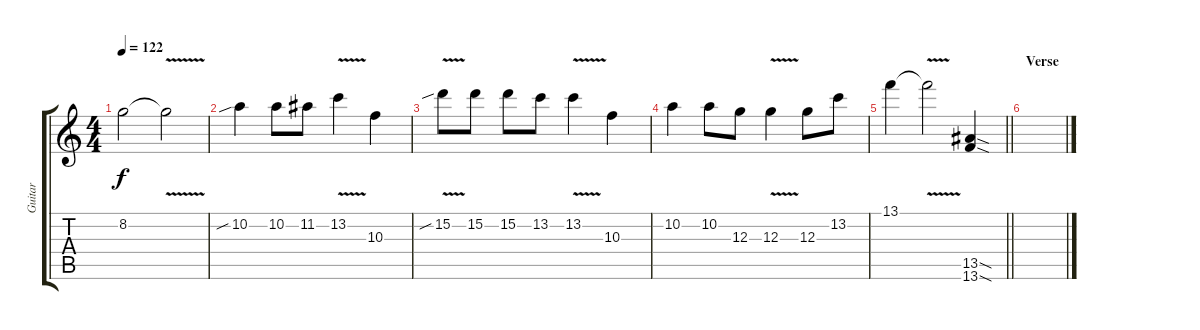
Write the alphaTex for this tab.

\track ("Guitar" "Guitar") {instrument distortionguitar}
\staff {score tabs}
\tuning (E4 B3 G3 D3 A2 E2) {hide}
\ts (4 4)
\tempo 122
\clef g2
\ks c
8.2.2{dy f} 8.2{v t}.2 |
10.2{sib}.4 10.2.8 11.2.8 13.2{v}.4 10.3.4 |
15.2{v sib}.8 15.2.8 15.2.8 13.2.8 13.2{v}.4 10.3.4 |
10.2.4 10.2.8 12.3.8 12.3{v}.4 12.3.8 13.2.8 |
\barLineRight lightlight
13.1.4 13.1{v t}.2 (13.5{sod} 13.6{sod}).4 |
\section ("" "Verse")
